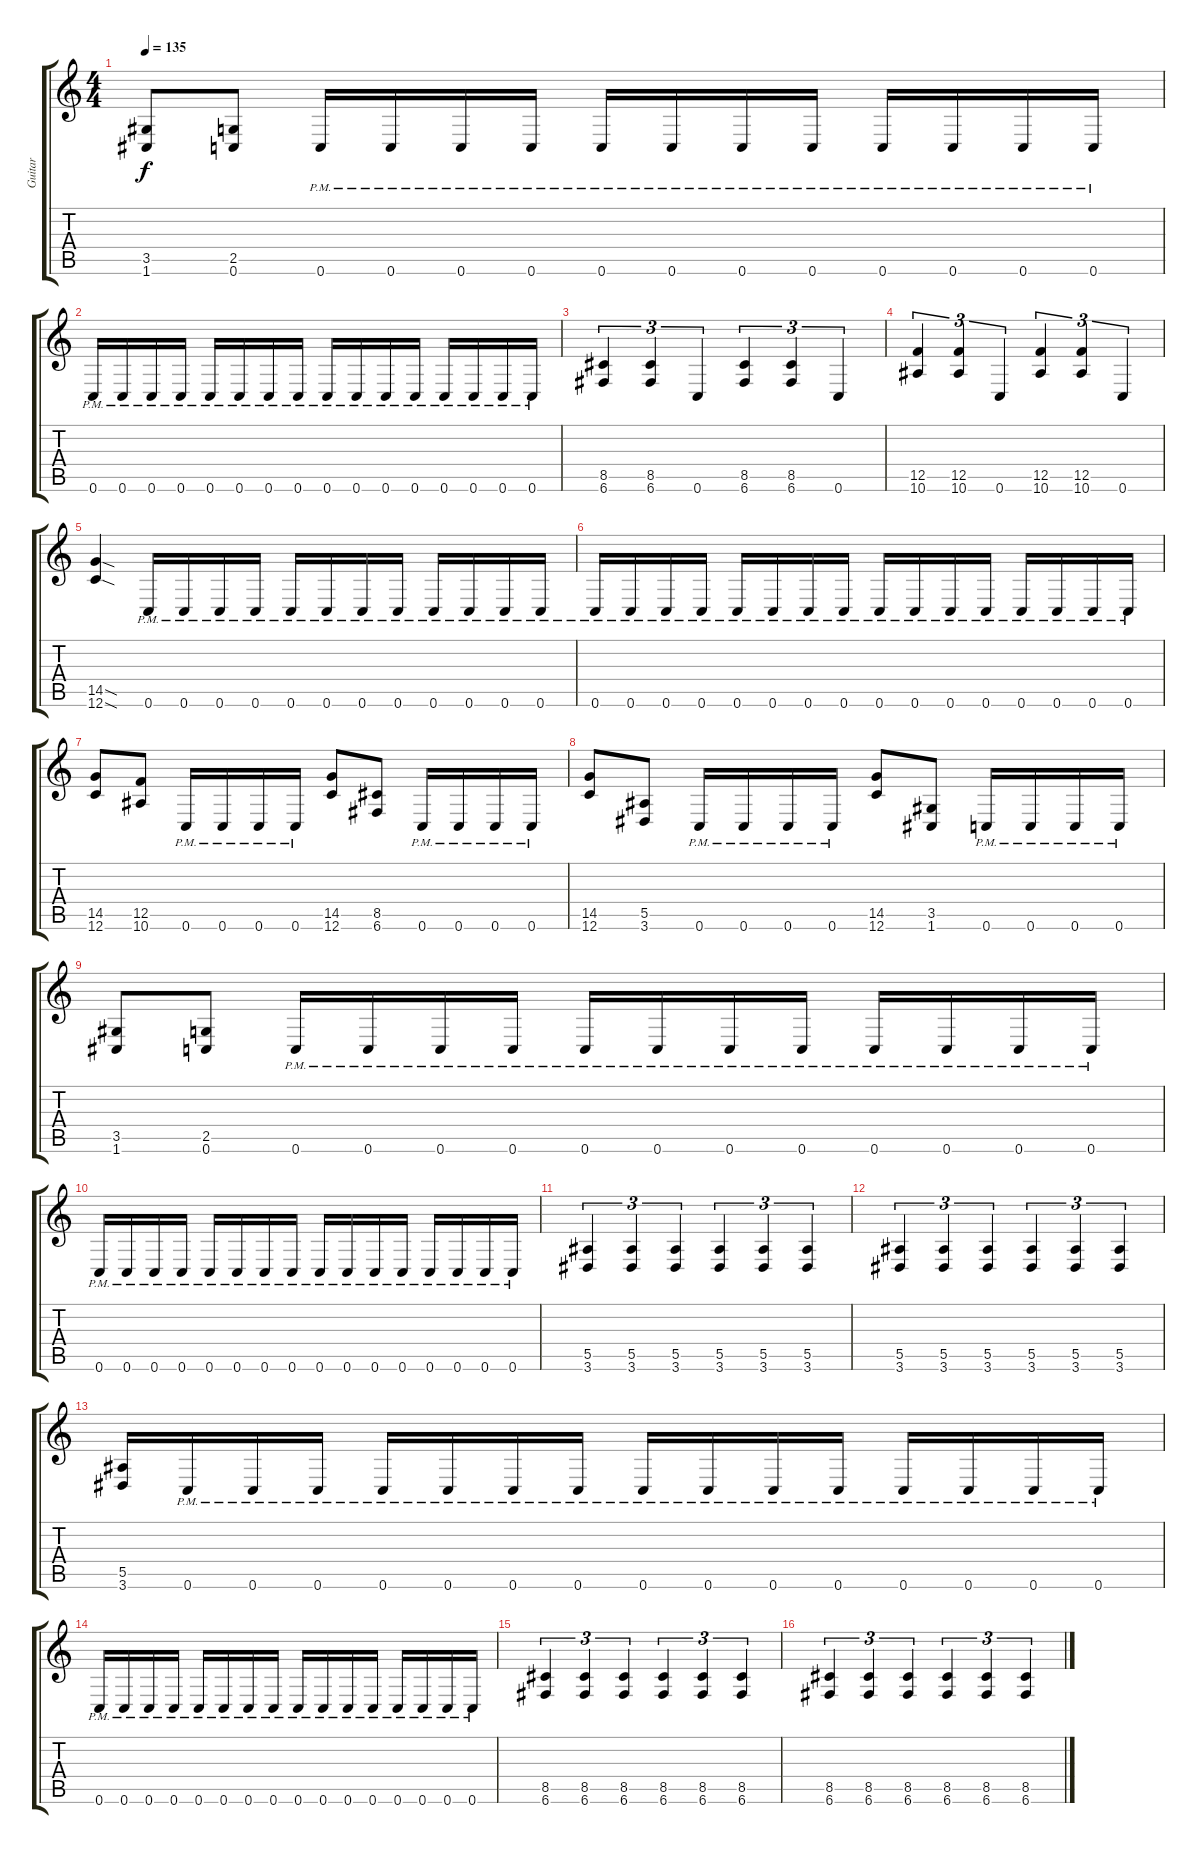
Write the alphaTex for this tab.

\track ("Guitar" "Guitar") {instrument distortionguitar}
\staff {score tabs}
\tuning (C4 G3 Eb3 Bb2 F2 C2) {hide}
\ts (4 4)
\tempo 135
\clef g2
\ks c
(3.5 1.6).8{dy f} (2.5 0.6).8 0.6{pm}.16 0.6{pm}.16 0.6{pm}.16 0.6{pm}.16 0.6{pm}.16 0.6{pm}.16 0.6{pm}.16 0.6{pm}.16 0.6{pm}.16 0.6{pm}.16 0.6{pm}.16 0.6{pm}.16 |
0.6{pm}.16 0.6{pm}.16 0.6{pm}.16 0.6{pm}.16 0.6{pm}.16 0.6{pm}.16 0.6{pm}.16 0.6{pm}.16 0.6{pm}.16 0.6{pm}.16 0.6{pm}.16 0.6{pm}.16 0.6{pm}.16 0.6{pm}.16 0.6{pm}.16 0.6{pm}.16 |
(8.5 6.6).4{tu (3 2)} (8.5 6.6).4{tu (3 2)} 0.6.4{tu (3 2)} (8.5 6.6).4{tu (3 2)} (8.5 6.6).4{tu (3 2)} 0.6.4{tu (3 2)} |
(12.5 10.6).4{tu (3 2)} (12.5 10.6).4{tu (3 2)} 0.6.4{tu (3 2)} (12.5 10.6).4{tu (3 2)} (12.5 10.6).4{tu (3 2)} 0.6.4{tu (3 2)} |
(14.5{sod} 12.6{sod}).4 0.6{pm}.16 0.6{pm}.16 0.6{pm}.16 0.6{pm}.16 0.6{pm}.16 0.6{pm}.16 0.6{pm}.16 0.6{pm}.16 0.6{pm}.16 0.6{pm}.16 0.6{pm}.16 0.6{pm}.16 |
0.6{pm}.16 0.6{pm}.16 0.6{pm}.16 0.6{pm}.16 0.6{pm}.16 0.6{pm}.16 0.6{pm}.16 0.6{pm}.16 0.6{pm}.16 0.6{pm}.16 0.6{pm}.16 0.6{pm}.16 0.6{pm}.16 0.6{pm}.16 0.6{pm}.16 0.6{pm}.16 |
(14.5 12.6).8 (12.5 10.6).8 0.6{pm}.16 0.6{pm}.16 0.6{pm}.16 0.6{pm}.16 (14.5 12.6).8 (8.5 6.6).8 0.6{pm}.16 0.6{pm}.16 0.6{pm}.16 0.6{pm}.16 |
(14.5 12.6).8 (5.5 3.6).8 0.6{pm}.16 0.6{pm}.16 0.6{pm}.16 0.6{pm}.16 (14.5 12.6).8 (3.5 1.6).8 0.6{pm}.16 0.6{pm}.16 0.6{pm}.16 0.6{pm}.16 |
(3.5 1.6).8 (2.5 0.6).8 0.6{pm}.16 0.6{pm}.16 0.6{pm}.16 0.6{pm}.16 0.6{pm}.16 0.6{pm}.16 0.6{pm}.16 0.6{pm}.16 0.6{pm}.16 0.6{pm}.16 0.6{pm}.16 0.6{pm}.16 |
0.6{pm}.16 0.6{pm}.16 0.6{pm}.16 0.6{pm}.16 0.6{pm}.16 0.6{pm}.16 0.6{pm}.16 0.6{pm}.16 0.6{pm}.16 0.6{pm}.16 0.6{pm}.16 0.6{pm}.16 0.6{pm}.16 0.6{pm}.16 0.6{pm}.16 0.6{pm}.16 |
(5.5 3.6).4{tu (3 2)} (5.5 3.6).4{tu (3 2)} (5.5 3.6).4{tu (3 2)} (5.5 3.6).4{tu (3 2)} (5.5 3.6).4{tu (3 2)} (5.5 3.6).4{tu (3 2)} |
(5.5 3.6).4{tu (3 2)} (5.5 3.6).4{tu (3 2)} (5.5 3.6).4{tu (3 2)} (5.5 3.6).4{tu (3 2)} (5.5 3.6).4{tu (3 2)} (5.5 3.6).4{tu (3 2)} |
(5.5 3.6).16 0.6{pm}.16 0.6{pm}.16 0.6{pm}.16 0.6{pm}.16 0.6{pm}.16 0.6{pm}.16 0.6{pm}.16 0.6{pm}.16 0.6{pm}.16 0.6{pm}.16 0.6{pm}.16 0.6{pm}.16 0.6{pm}.16 0.6{pm}.16 0.6{pm}.16 |
0.6{pm}.16 0.6{pm}.16 0.6{pm}.16 0.6{pm}.16 0.6{pm}.16 0.6{pm}.16 0.6{pm}.16 0.6{pm}.16 0.6{pm}.16 0.6{pm}.16 0.6{pm}.16 0.6{pm}.16 0.6{pm}.16 0.6{pm}.16 0.6{pm}.16 0.6{pm}.16 |
(8.5 6.6).4{tu (3 2)} (8.5 6.6).4{tu (3 2)} (8.5 6.6).4{tu (3 2)} (8.5 6.6).4{tu (3 2)} (8.5 6.6).4{tu (3 2)} (8.5 6.6).4{tu (3 2)} |
(8.5 6.6).4{tu (3 2)} (8.5 6.6).4{tu (3 2)} (8.5 6.6).4{tu (3 2)} (8.5 6.6).4{tu (3 2)} (8.5 6.6).4{tu (3 2)} (8.5 6.6).4{tu (3 2)}
